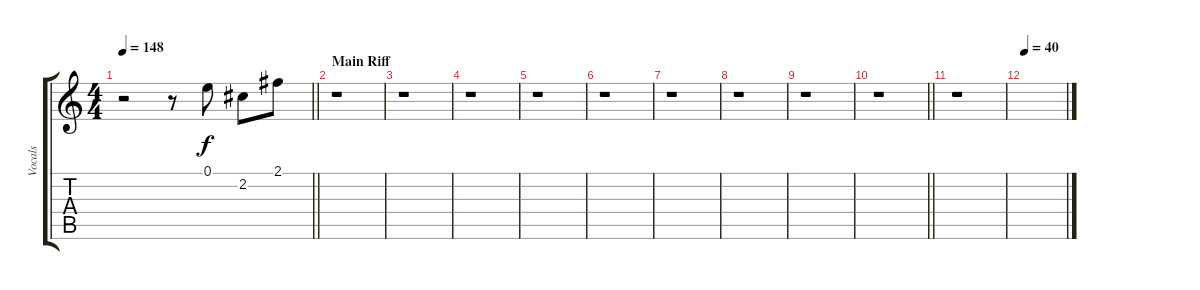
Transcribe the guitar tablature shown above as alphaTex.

\track ("Vocals" "Vocals") {instrument electricguitarjazz}
\staff {score tabs}
\tuning (E4 B3 G3 D3 A2 E2) {hide}
\ts (4 4)
\tempo 148
\clef g2
\barLineRight lightlight
\ks c
r.2{dy f} r.8 0.1.8 2.2.8 2.1.8 |
\section ("" "Main Riff")
r.1 |
r.1 |
r.1 |
r.1 |
r.1 |
r.1 |
r.1 |
r.1 |
\barLineRight lightlight
r.1 |
r.1 |
\tempo 40
